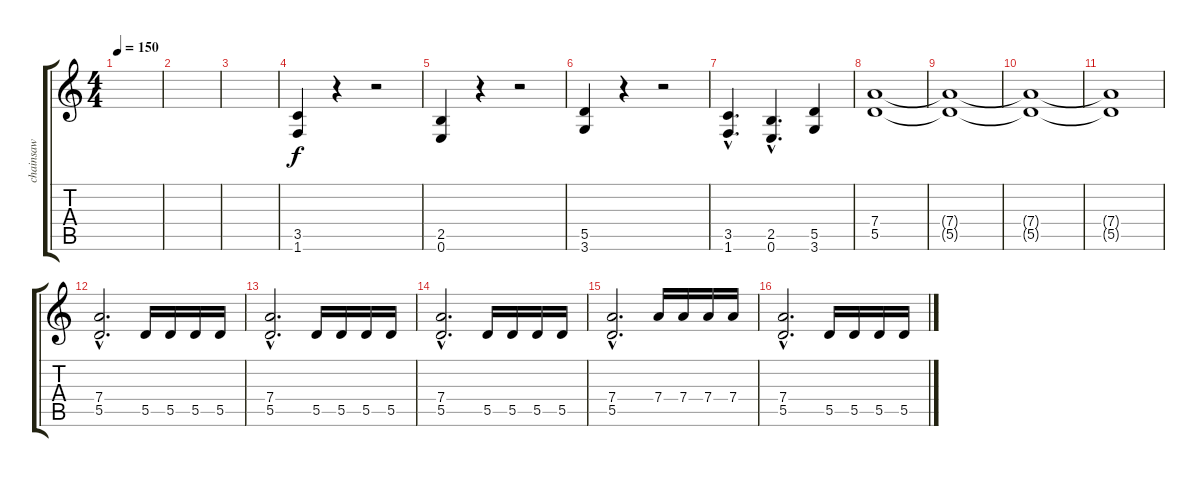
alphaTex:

\track ("chainsaw" "chainsaw") {instrument distortionguitar}
\staff {score tabs}
\tuning (E4 B3 G3 D3 A2 E2) {hide}
\ts (4 4)
\tempo 150
\clef g2
\ks c
|
|
|
(3.5 1.6).4 r.4 r.2 |
(2.5 0.6).4 r.4 r.2 |
(5.5 3.6).4 r.4 r.2 |
(3.5{hac} 1.6{hac}).4{d} (2.5{hac} 0.6{hac}).4{d} (5.5 3.6).4 |
(7.4 5.5).1 |
(7.4{t} 5.5{t}).1 |
(7.4{t} 5.5{t}).1 |
(7.4{t} 5.5{t}).1 |
(7.4{hac} 5.5{hac}).2{d} 5.5.16 5.5.16 5.5.16 5.5.16 |
(7.4{hac} 5.5{hac}).2{d} 5.5.16 5.5.16 5.5.16 5.5.16 |
(7.4{hac} 5.5{hac}).2{d} 5.5.16 5.5.16 5.5.16 5.5.16 |
(7.4{hac} 5.5{hac}).2{d} 7.4.16 7.4.16 7.4.16 7.4.16 |
(7.4{hac} 5.5{hac}).2{d} 5.5.16 5.5.16 5.5.16 5.5.16
